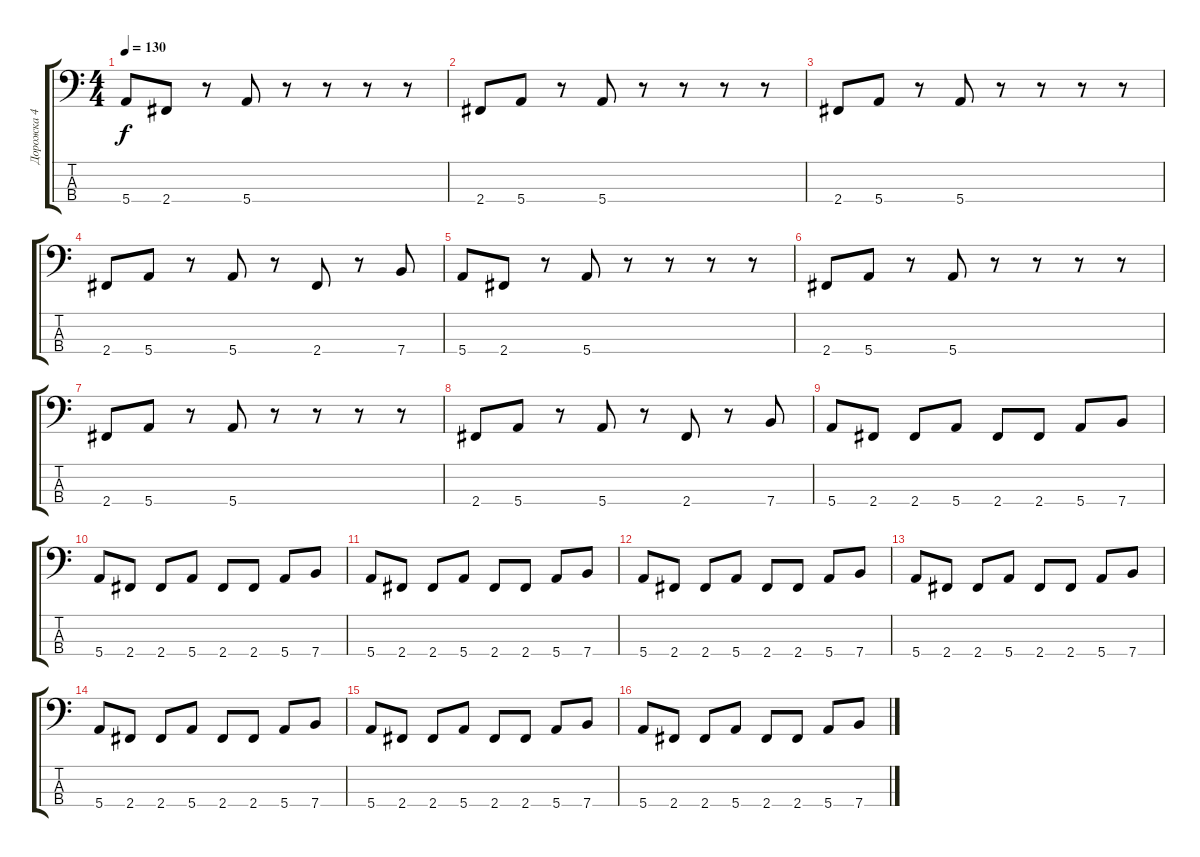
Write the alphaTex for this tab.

\track ("Дорожка 4" "Дорожка 4") {instrument slapbass1}
\staff {score tabs}
\tuning (G2 D2 A1 E1) {hide}
\ts (4 4)
\tempo 130
\clef f4
\ks c
5.4.8{dy f} 2.4.8 r.8 5.4.8 r.8 r.8 r.8 r.8 |
2.4.8 5.4.8 r.8 5.4.8 r.8 r.8 r.8 r.8 |
2.4.8 5.4.8 r.8 5.4.8 r.8 r.8 r.8 r.8 |
2.4.8 5.4.8 r.8 5.4.8 r.8 2.4.8 r.8 7.4.8 |
5.4.8 2.4.8 r.8 5.4.8 r.8 r.8 r.8 r.8 |
2.4.8 5.4.8 r.8 5.4.8 r.8 r.8 r.8 r.8 |
2.4.8 5.4.8 r.8 5.4.8 r.8 r.8 r.8 r.8 |
2.4.8 5.4.8 r.8 5.4.8 r.8 2.4.8 r.8 7.4.8 |
5.4.8 2.4.8 2.4.8 5.4.8 2.4.8 2.4.8 5.4.8 7.4.8 |
5.4.8 2.4.8 2.4.8 5.4.8 2.4.8 2.4.8 5.4.8 7.4.8 |
5.4.8 2.4.8 2.4.8 5.4.8 2.4.8 2.4.8 5.4.8 7.4.8 |
5.4.8 2.4.8 2.4.8 5.4.8 2.4.8 2.4.8 5.4.8 7.4.8 |
5.4.8 2.4.8 2.4.8 5.4.8 2.4.8 2.4.8 5.4.8 7.4.8 |
5.4.8 2.4.8 2.4.8 5.4.8 2.4.8 2.4.8 5.4.8 7.4.8 |
5.4.8 2.4.8 2.4.8 5.4.8 2.4.8 2.4.8 5.4.8 7.4.8 |
5.4.8 2.4.8 2.4.8 5.4.8 2.4.8 2.4.8 5.4.8 7.4.8
